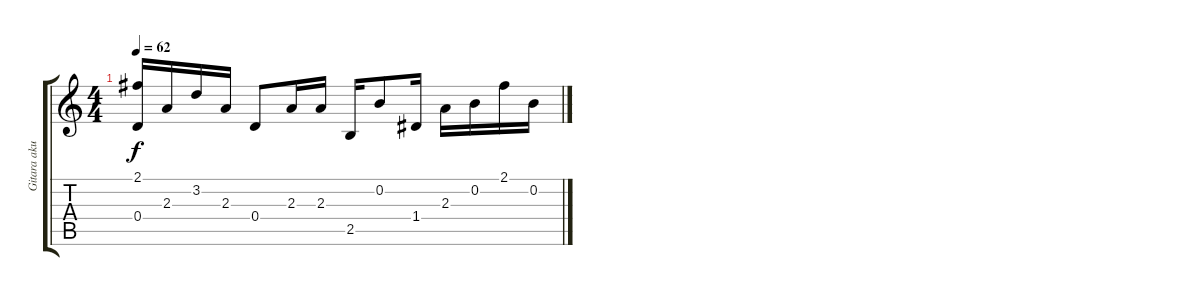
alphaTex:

\track ("Gitara akustyczna" "Gitara aku") {instrument acousticguitarsteel}
\staff {score tabs}
\tuning (E4 B3 G3 D3 A2 E2) {hide}
\ts (4 4)
\tempo 62
\clef g2
\ks c
(2.1 0.4).16{dy f} 2.3.16 3.2.16 2.3.16 0.4.8 2.3.16 2.3.16 2.5.16 0.2.8 1.4.16 2.3.16 0.2.16 2.1.16 0.2.16
